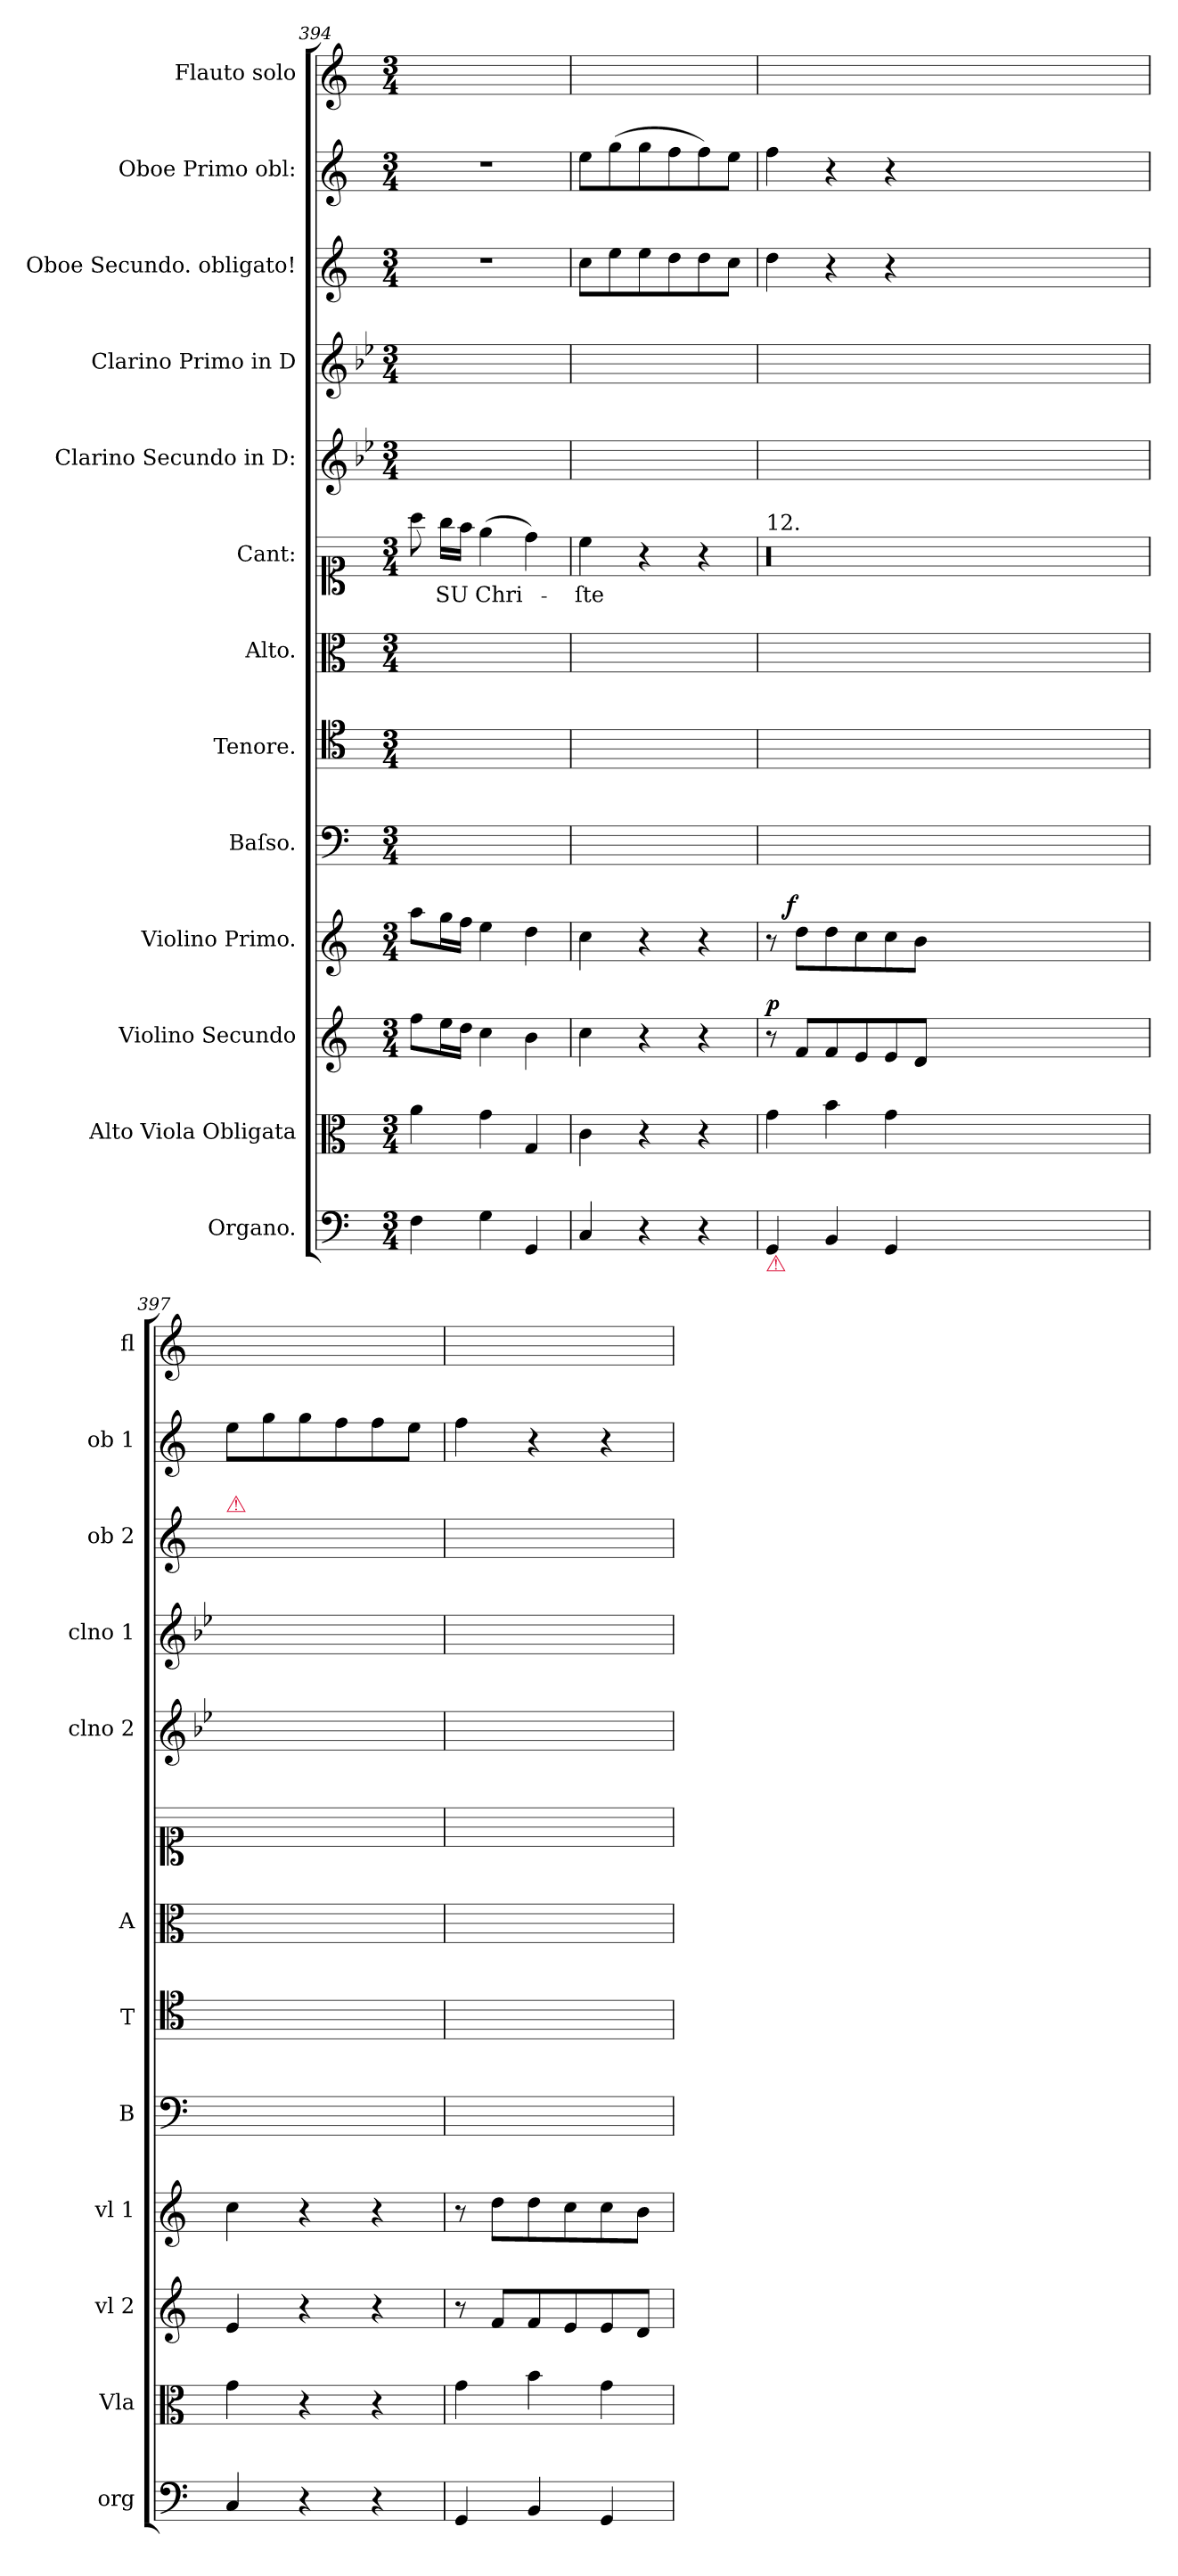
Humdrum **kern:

**kern	**kern	**kern	**dynam	**kern	**dynam	**kern	**kern	**kern	**kern	**text	**kern	**kern	**kern	**kern	**kern
*part13	*part12	*part11	*part11	*part10	*part10	*part9	*part8	*part7	*part6	*part6	*part5	*part4	*part3	*part2	*part1
*staff13	*staff12	*staff11	*staff11	*staff10	*staff10	*staff9	*staff8	*staff7	*staff6	*staff6	*staff5	*staff4	*staff3	*staff2	*staff1
*I"Organo.	*I"Alto Viola Obligata	*I"Violino Secundo	*	*I"Violino Primo.	*	*I"Baſso.	*I"Tenore.	*I"Alto.	*I"Cant:	*	*I"Clarino Secundo in D:	*I"Clarino Primo in D	*I"Oboe Secundo. obligato!	*I"Oboe Primo obl:	*I"Flauto solo
*I'org	*I'Vla	*I'vl 2	*	*I'vl 1	*	*I'B	*I'T	*I'A	*	*	*I'clno 2	*I'clno 1	*I'ob 2	*I'ob 1	*I'fl
*clefF4	*clefC3	*clefG2	*	*clefG2	*	*clefF4	*clefC4	*clefC3	*clefC1	*	*clefG2	*clefG2	*clefG2	*clefG2	*clefG2
*	*	*	*	*	*	*	*	*	*	*	*ITrd-1c-2	*ITrd-1c-2	*	*	*
*k[]	*k[]	*k[]	*	*k[]	*	*k[]	*k[]	*k[]	*k[]	*	*k[]	*k[]	*k[]	*k[]	*k[]
*C:	*C:	*C:	*	*C:	*	*C:	*C:	*C:	*C:	*	*C:	*C:	*C:	*C:	*C:
*M3/4	*M3/4	*M3/4	*	*M3/4	*	*M3/4	*M3/4	*M3/4	*M3/4	*	*M3/4	*M3/4	*M3/4	*M3/4	*M3/4
=394	=394	=394	=394	=394	=394	=394	=394	=394	=394	=394	=394	=394	=394	=394	=394
4F\	4a\	8ff\L	.	8aa\L	.	2.ryy	2.ryy	2.ryy	8aa\	.	2.ryy	2.ryy	2.r	2.r	2.ryy
.	.	16ee\L	.	16gg\L	.	.	.	.	16gg\LL	-SU	.	.	.	.	.
.	.	16dd\JJ	.	16ff\JJ	.	.	.	.	16ff\JJ	.	.	.	.	.	.
4G\	4g\	4cc\	.	4ee\	.	.	.	.	(>4ee\	Chri-	.	.	.	.	.
4GG/	4G/	4b\	.	4dd\	.	.	.	.	4dd\)	.	.	.	.	.	.
=395	=395	=395	=395	=395	=395	=395	=395	=395	=395	=395	=395	=395	=395	=395	=395
4C/	4c\	4cc\	.	4cc\	.	2.ryy	2.ryy	2.ryy	4cc\	-ſte	2.ryy	2.ryy	8cc\L	8ee\L	2.ryy
.	.	.	.	.	.	.	.	.	.	.	.	.	8ee\	(>8gg\	.
4r	4r	4r	.	4r	.	.	.	.	4r	.	.	.	8ee\	8gg\	.
.	.	.	.	.	.	.	.	.	.	.	.	.	8dd\	8ff\	.
4r	4r	4r	.	4r	.	.	.	.	4r	.	.	.	8dd\	8ff\)	.
.	.	.	.	.	.	.	.	.	.	.	.	.	8cc\J	8ee\J	.
=396	=396	=396	=396	=396	=396	=396	=396	=396	=396	=396	=396	=396	=396	=396	=396
!	!	!	!	!	!	!	!	!	!LO:TX:a:t=12.	!	!	!	!	!	!
!LO:TX:b:color=crimson:t=⚠	!	!	!	!	!	!	!	!	!	!	!	!	!	!	!
!	!	!	!LO:DY:a	!	!	!	!	!	!LO:N:vis=00	!	!	!	!	!	!
4GG/	4g\	8r	p	8r	.	2.ryy	2.ryy	2.ryy	0.r	.	2.ryy	2.ryy	4dd\	4ff\	2.ryy
!	!	!	!	!	!LO:DY:a:rj	!	!	!	!	!	!	!	!	!	!
.	.	8f/L	.	8dd\L	f	.	.	.	.	.	.	.	.	.	.
4BB/	4b\	8f/	.	8dd\	.	.	.	.	.	.	.	.	4r	4r	.
.	.	8e/	.	8cc\	.	.	.	.	.	.	.	.	.	.	.
4GG/	4g\	8e/	.	8cc\	.	.	.	.	.	.	.	.	4r	4r	.
.	.	8d/J	.	8b\J	.	.	.	.	.	.	.	.	.	.	.
0ryy	0ryy	0ryy	.	0ryy	.	0ryy	0ryy	0ryy	.	.	0ryy	0ryy	0ryy	0ryy	0ryy
4ryy	4ryy	4ryy	.	4ryy	.	4ryy	4ryy	4ryy	.	.	4ryy	4ryy	4ryy	4ryy	4ryy
=397	=397	=397	=397	=397	=397	=397	=397	=397	=397	=397	=397	=397	=397	=397	=397
!	!	!	!	!	!	!	!	!	!	!	!	!	!LO:TX:a:color=crimson:t=⚠	!	!
4C/	4g\	4e/	.	4cc\	.	2.ryy	2.ryy	2.ryy	2.ryy	.	2.ryy	2.ryy	8cc\Lyy	8ee\L	2.ryy
.	.	.	.	.	.	.	.	.	.	.	.	.	8ee\yy	8gg\	.
4r	4r	4r	.	4r	.	.	.	.	.	.	.	.	8ee\yy	8gg\	.
.	.	.	.	.	.	.	.	.	.	.	.	.	8dd\yy	8ff\	.
4r	4r	4r	.	4r	.	.	.	.	.	.	.	.	8dd\yy	8ff\	.
.	.	.	.	.	.	.	.	.	.	.	.	.	8cc\Jyy	8ee\J	.
=398	=398	=398	=398	=398	=398	=398	=398	=398	=398	=398	=398	=398	=398	=398	=398
4GG/	4g\	8r	.	8r	.	2.ryy	2.ryy	2.ryy	2.ryy	.	2.ryy	2.ryy	4dd\yy	4ff\	2.ryy
.	.	8f/L	.	8dd\L	.	.	.	.	.	.	.	.	.	.	.
4BB/	4b\	8f/	.	8dd\	.	.	.	.	.	.	.	.	4ryy	4r	.
.	.	8e/	.	8cc\	.	.	.	.	.	.	.	.	.	.	.
4GG/	4g\	8e/	.	8cc\	.	.	.	.	.	.	.	.	4ryy	4r	.
.	.	8d/J	.	8b\J	.	.	.	.	.	.	.	.	.	.	.
=	=	=	=	=	=	=	=	=	=	=	=	=	=	=	=
*-	*-	*-	*-	*-	*-	*-	*-	*-	*-	*-	*-	*-	*-	*-	*-
